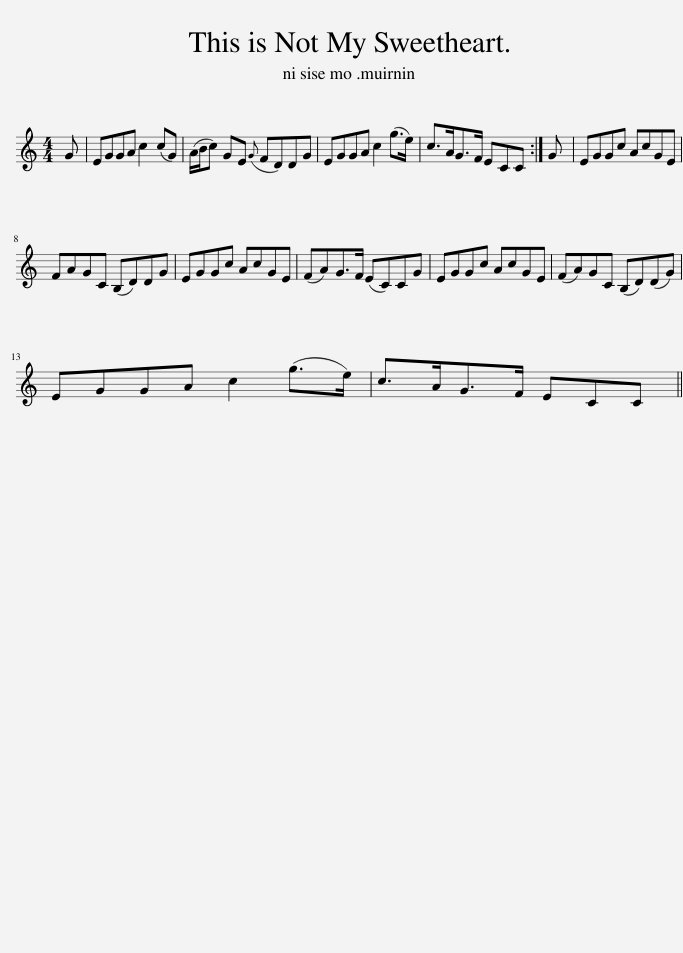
X:1
L:1/8
M:4/4
I:linebreak $
K:C
V:1 treble
V:1
 G | EGGA c2 (cG) | (A/B/c) GE({G} FD)DG | EGGA c2 (g>e) | c>AG>F ECC :| %5
 G | EGGc AcGE |$ FAGC (B,D)DG | EGGc AcGE | (FA)G>F (EC)CG | %10
 EGGc AcGE | (FA)GC (B,D)(DG) |$ EGGA c2 (g>e) | c>AG>F ECC || %14
